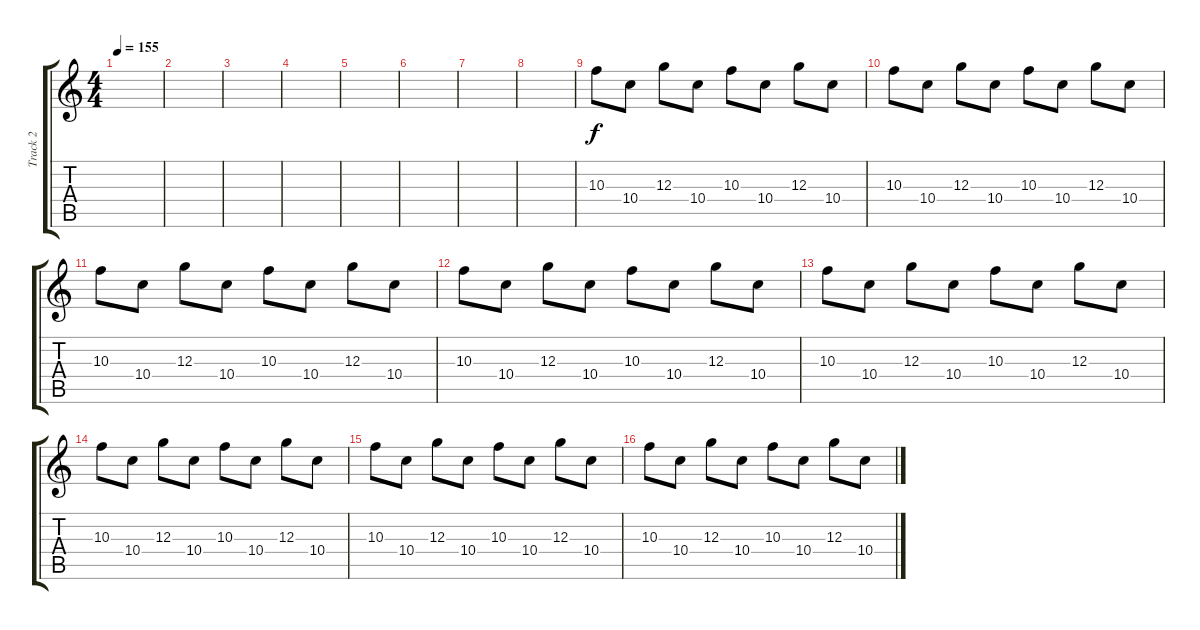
\track ("Track 2" "Track 2") {instrument distortionguitar}
\staff {score tabs}
\tuning (E4 B3 G3 D3 A2 E2) {hide}
\ts (4 4)
\tempo 155
\clef g2
\ks c
|
|
|
|
|
|
|
|
10.3.8 10.4.8 12.3.8 10.4.8 10.3.8 10.4.8 12.3.8 10.4.8 |
10.3.8 10.4.8 12.3.8 10.4.8 10.3.8 10.4.8 12.3.8 10.4.8 |
10.3.8 10.4.8 12.3.8 10.4.8 10.3.8 10.4.8 12.3.8 10.4.8 |
10.3.8 10.4.8 12.3.8 10.4.8 10.3.8 10.4.8 12.3.8 10.4.8 |
10.3.8 10.4.8 12.3.8 10.4.8 10.3.8 10.4.8 12.3.8 10.4.8 |
10.3.8 10.4.8 12.3.8 10.4.8 10.3.8 10.4.8 12.3.8 10.4.8 |
10.3.8 10.4.8 12.3.8 10.4.8 10.3.8 10.4.8 12.3.8 10.4.8 |
10.3.8 10.4.8 12.3.8 10.4.8 10.3.8 10.4.8 12.3.8 10.4.8
